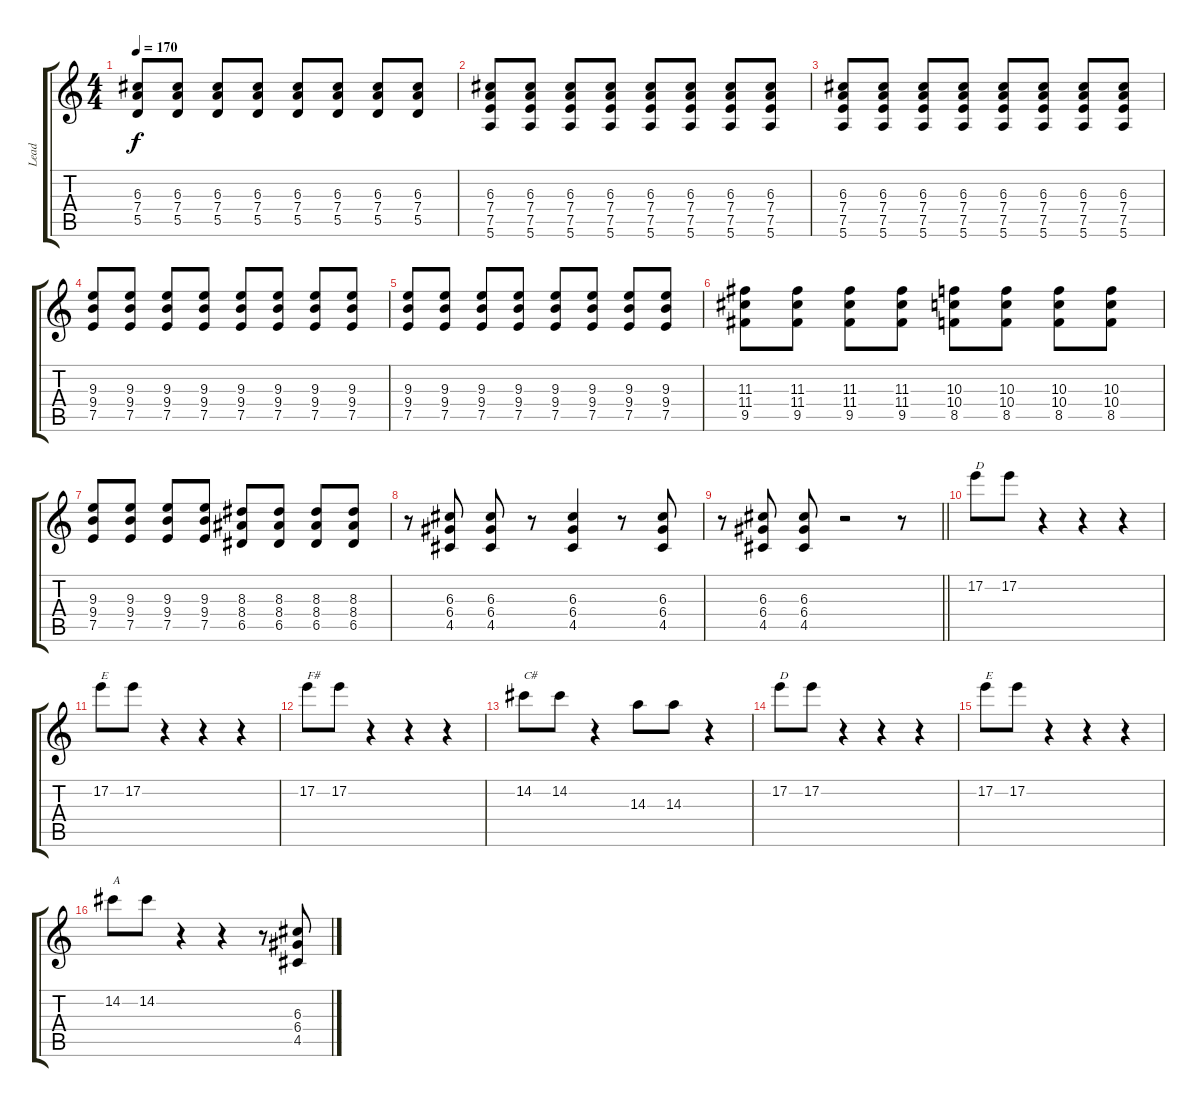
\track ("Lead" "Lead") {instrument overdrivenguitar}
\staff {score tabs}
\tuning (E4 B3 G3 D3 A2 E2) {hide}
\ts (4 4)
\tempo 170
\clef g2
\ks c
(6.3 7.4 5.5).8{dy f} (6.3 7.4 5.5).8 (6.3 7.4 5.5).8 (6.3 7.4 5.5).8 (6.3 7.4 5.5).8 (6.3 7.4 5.5).8 (6.3 7.4 5.5).8 (6.3 7.4 5.5).8 |
(6.3 7.4 7.5 5.6).8 (6.3 7.4 7.5 5.6).8 (6.3 7.4 7.5 5.6).8 (6.3 7.4 7.5 5.6).8 (6.3 7.4 7.5 5.6).8 (6.3 7.4 7.5 5.6).8 (6.3 7.4 7.5 5.6).8 (6.3 7.4 7.5 5.6).8 |
(6.3 7.4 7.5 5.6).8 (6.3 7.4 7.5 5.6).8 (6.3 7.4 7.5 5.6).8 (6.3 7.4 7.5 5.6).8 (6.3 7.4 7.5 5.6).8 (6.3 7.4 7.5 5.6).8 (6.3 7.4 7.5 5.6).8 (6.3 7.4 7.5 5.6).8 |
(9.3 9.4 7.5).8 (9.3 9.4 7.5).8 (9.3 9.4 7.5).8 (9.3 9.4 7.5).8 (9.3 9.4 7.5).8 (9.3 9.4 7.5).8 (9.3 9.4 7.5).8 (9.3 9.4 7.5).8 |
(9.3 9.4 7.5).8 (9.3 9.4 7.5).8 (9.3 9.4 7.5).8 (9.3 9.4 7.5).8 (9.3 9.4 7.5).8 (9.3 9.4 7.5).8 (9.3 9.4 7.5).8 (9.3 9.4 7.5).8 |
(11.3 11.4 9.5).8 (11.3 11.4 9.5).8 (11.3 11.4 9.5).8 (11.3 11.4 9.5).8 (10.3 10.4 8.5).8 (10.3 10.4 8.5).8 (10.3 10.4 8.5).8 (10.3 10.4 8.5).8 |
(9.3 9.4 7.5).8 (9.3 9.4 7.5).8 (9.3 9.4 7.5).8 (9.3 9.4 7.5).8 (8.3 8.4 6.5).8 (8.3 8.4 6.5).8 (8.3 8.4 6.5).8 (8.3 8.4 6.5).8 |
r.8 (6.3 6.4 4.5).8 (6.3 6.4 4.5).8 r.8 (6.3 6.4 4.5).4 r.8 (6.3 6.4 4.5).8 |
\barLineRight lightlight
r.8 (6.3 6.4 4.5).8 (6.3 6.4 4.5).8 r.2 r.8 |
17.2.8{txt "D"} 17.2.8 r.4 r.4 r.4 |
17.2.8{txt "E"} 17.2.8 r.4 r.4 r.4 |
17.2.8{txt "F#"} 17.2.8 r.4 r.4 r.4 |
14.2.8{txt "C#"} 14.2.8 r.4 14.3.8 14.3.8 r.4 |
17.2.8{txt "D"} 17.2.8 r.4 r.4 r.4 |
17.2.8{txt "E"} 17.2.8 r.4 r.4 r.4 |
14.2.8{txt "A"} 14.2.8 r.4 r.4 r.8 (6.3 6.4 4.5).8
